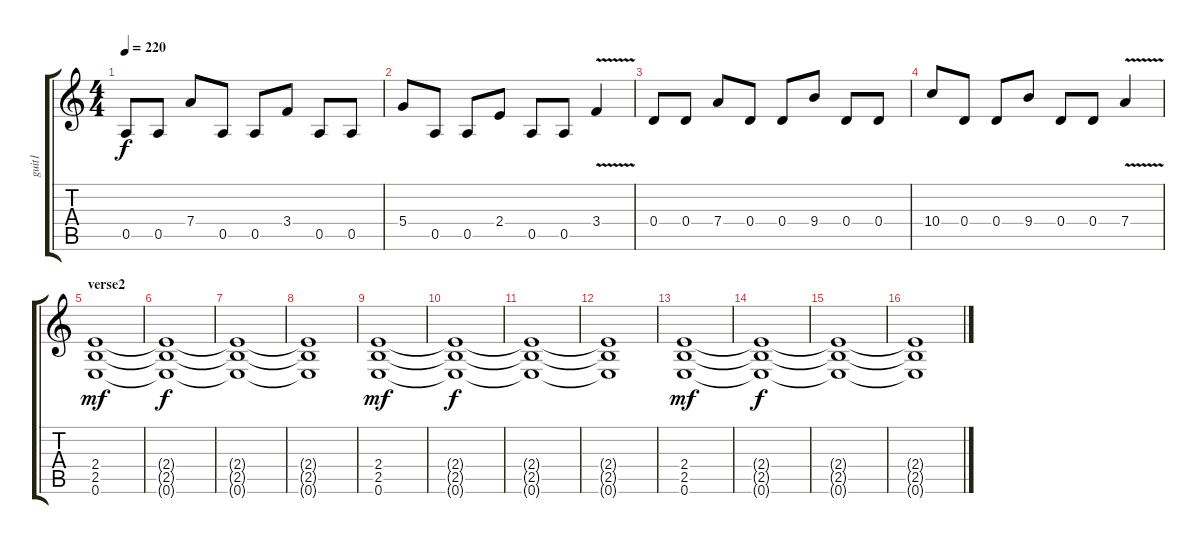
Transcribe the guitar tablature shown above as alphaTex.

\track ("guit1" "guit1") {instrument distortionguitar}
\staff {score tabs}
\tuning (E4 B3 G3 D3 A2 E2) {hide}
\ts (4 4)
\tempo 220
\clef g2
\ks c
0.5.8{dy f} 0.5.8 7.4.8 0.5.8 0.5.8 3.4.8 0.5.8 0.5.8 |
5.4.8 0.5.8 0.5.8 2.4.8 0.5.8 0.5.8 3.4{v}.4 |
0.4.8 0.4.8 7.4.8 0.4.8 0.4.8 9.4.8 0.4.8 0.4.8 |
10.4.8 0.4.8 0.4.8 9.4.8 0.4.8 0.4.8 7.4{v}.4 |
\section ("" "verse2")
(2.4 2.5 0.6).1{dy mf} |
(2.4{t} 2.5{t} 0.6{t}).1{dy f} |
(2.4{t} 2.5{t} 0.6{t}).1 |
(2.4{t} 2.5{t} 0.6{t}).1 |
(2.4 2.5 0.6).1{dy mf} |
(2.4{t} 2.5{t} 0.6{t}).1{dy f} |
(2.4{t} 2.5{t} 0.6{t}).1 |
(2.4{t} 2.5{t} 0.6{t}).1 |
(2.4 2.5 0.6).1{dy mf} |
(2.4{t} 2.5{t} 0.6{t}).1{dy f} |
(2.4{t} 2.5{t} 0.6{t}).1 |
(2.4{t} 2.5{t} 0.6{t}).1
